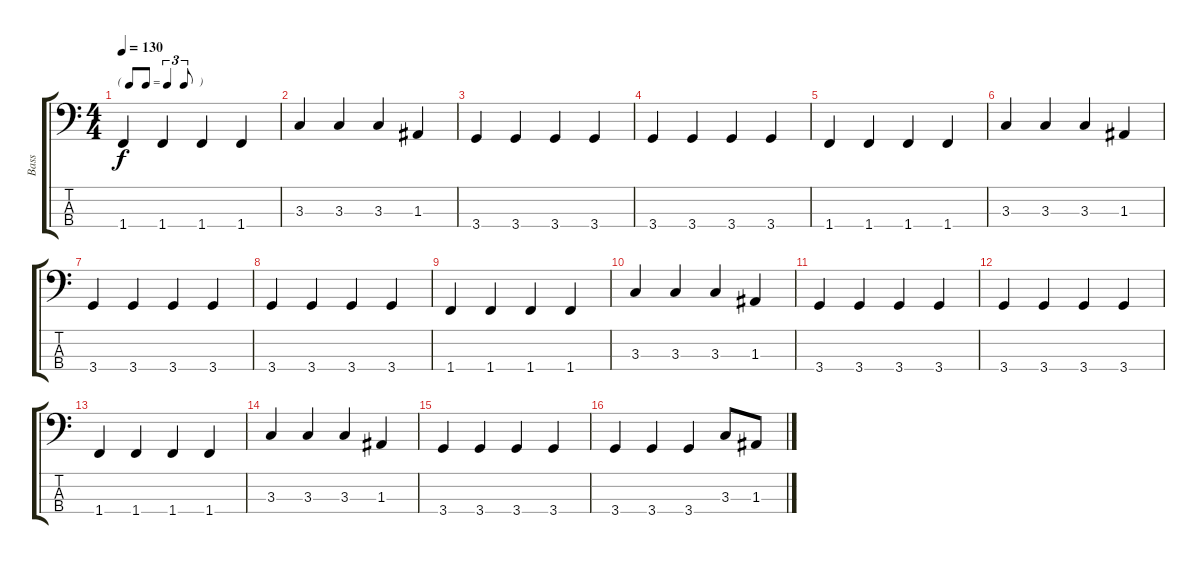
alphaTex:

\track ("Bass" "Bass") {instrument electricbassfinger}
\staff {score tabs}
\tuning (G2 D2 A1 E1) {hide}
\ts (4 4)
\tf triplet8th
\tempo 130
\clef f4
\ks c
1.4.4{dy f} 1.4.4 1.4.4 1.4.4 |
3.3.4 3.3.4 3.3.4 1.3.4 |
3.4.4 3.4.4 3.4.4 3.4.4 |
3.4.4 3.4.4 3.4.4 3.4.4 |
1.4.4 1.4.4 1.4.4 1.4.4 |
3.3.4 3.3.4 3.3.4 1.3.4 |
3.4.4 3.4.4 3.4.4 3.4.4 |
3.4.4 3.4.4 3.4.4 3.4.4 |
1.4.4 1.4.4 1.4.4 1.4.4 |
3.3.4 3.3.4 3.3.4 1.3.4 |
3.4.4 3.4.4 3.4.4 3.4.4 |
3.4.4 3.4.4 3.4.4 3.4.4 |
1.4.4 1.4.4 1.4.4 1.4.4 |
3.3.4 3.3.4 3.3.4 1.3.4 |
3.4.4 3.4.4 3.4.4 3.4.4 |
3.4.4 3.4.4 3.4.4 3.3.8 1.3.8
